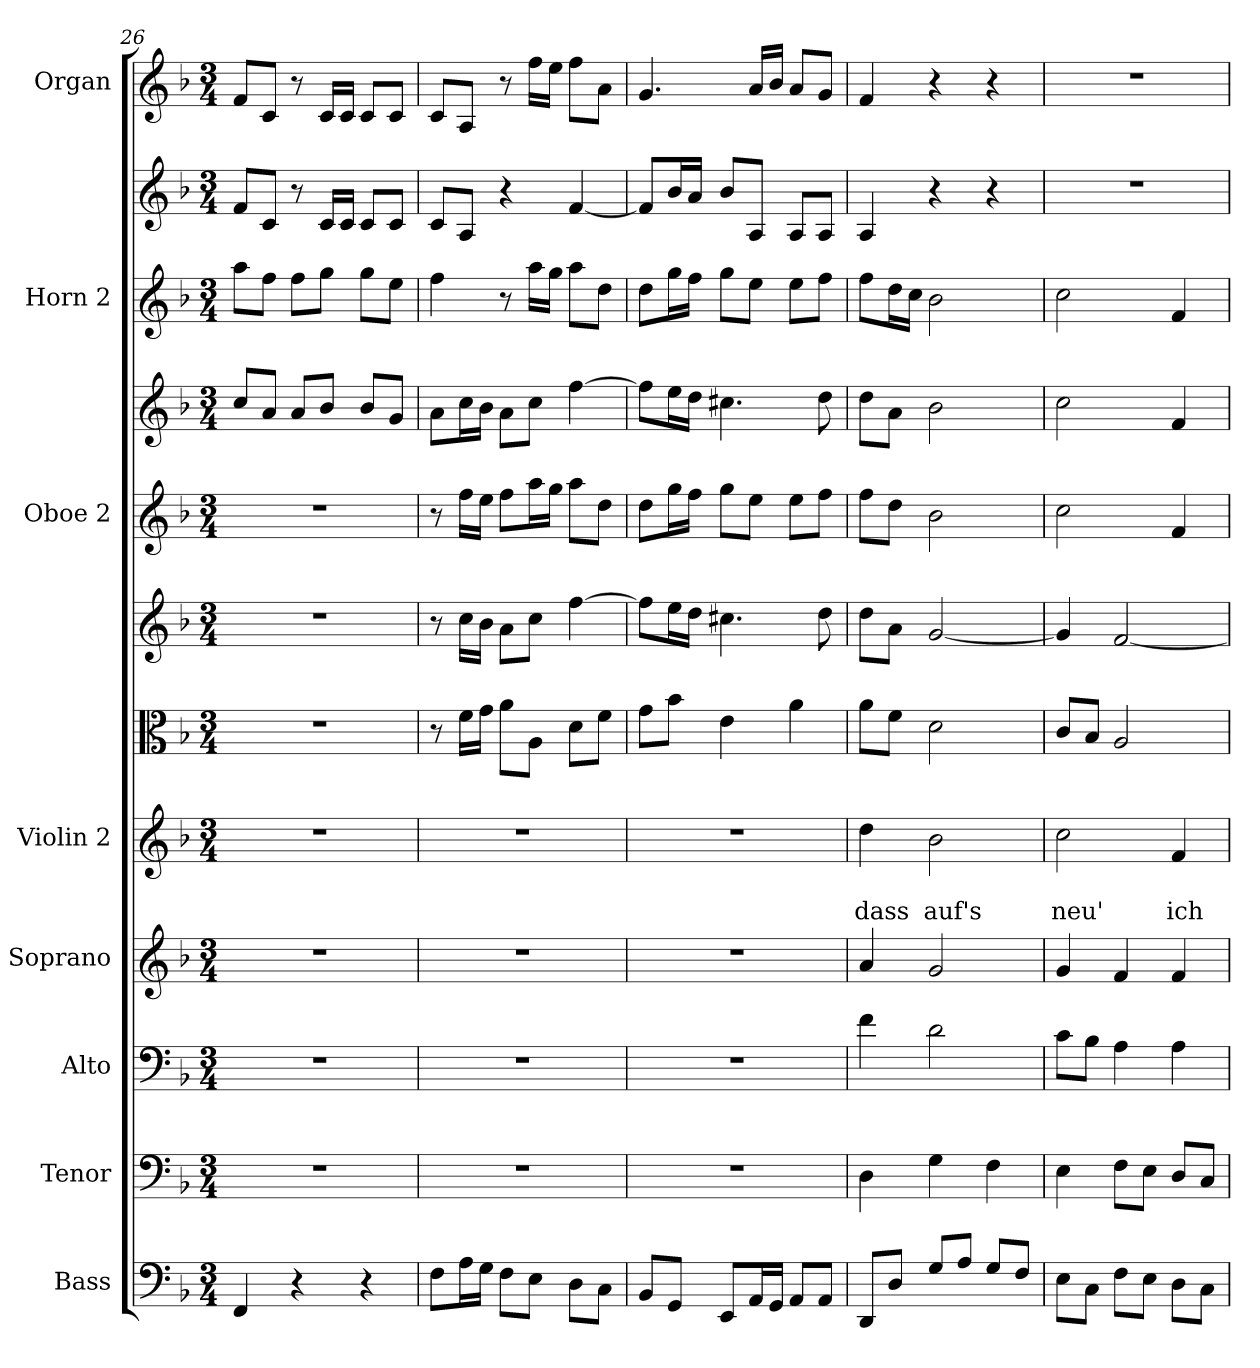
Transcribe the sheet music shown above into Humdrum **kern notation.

**kern	**kern	**kern	**kern	**kern	**text	**text	**kern	**kern	**kern	**kern	**kern	**kern	**kern
*part8	*part7	*part6	*part5	*part4	*part4	*part4	*part4	*part4	*part3	*part3	*part2	*part2	*part1
*staff12	*staff11	*staff10	*staff9	*staff8	*staff8	*staff8	*staff7	*staff6	*staff5	*staff4	*staff3	*staff2	*staff1
*I"Bass	*I"Tenor	*I"Alto	*I"Soprano	*I"Violin 2	*	*	*	*	*I"Oboe 2	*	*I"Horn 2	*	*I"Organ
*I'B.	*I'T.	*I'A.	*I'S.	*I'Vn2	*	*	*	*	*I'O1	*	*I'H2	*	*I'Org
!!LO:PB:g=z
*clefF4	*clefF4	*clefF4	*clefG2	*clefG2	*	*	*clefC3	*clefG2	*clefG2	*clefG2	*clefG2	*clefG2	*clefG2
*k[b-]	*k[b-]	*k[b-]	*k[b-]	*k[b-]	*	*	*k[b-]	*k[b-]	*k[b-]	*k[b-]	*k[b-]	*k[b-]	*k[b-]
*F:	*F:	*F:	*F:	*F:	*	*	*F:	*F:	*F:	*F:	*F:	*F:	*F:
*M3/4	*M3/4	*M3/4	*M3/4	*M3/4	*	*	*M3/4	*M3/4	*M3/4	*M3/4	*M3/4	*M3/4	*M3/4
=26	=26	=26	=26	=26	=26	=26	=26	=26	=26	=26	=26	=26	=26
4FF/	2.r	2.r	2.r	2.r	.	.	2.r	2.r	2.r	8cc/L	8aa\L	8f/L	8f/L
.	.	.	.	.	.	.	.	.	.	8a/J	8ff\J	8c/J	8c/J
4r	.	.	.	.	.	.	.	.	.	8a/L	8ff\L	8r	8r
.	.	.	.	.	.	.	.	.	.	8b-/J	8gg\J	16c/LL	16c/LL
.	.	.	.	.	.	.	.	.	.	.	.	16c/JJ	16c/JJ
4r	.	.	.	.	.	.	.	.	.	8b-/L	8gg\L	8c/L	8c/L
.	.	.	.	.	.	.	.	.	.	8g/J	8ee\J	8c/J	8c/J
=27	=27	=27	=27	=27	=27	=27	=27	=27	=27	=27	=27	=27	=27
8F\L	2.r	2.r	2.r	2.r	.	.	8r	8r	8r	8a\L	4ff\	8c/L	8c/L
16A\L	.	.	.	.	.	.	16f\LL	16cc\LL	16ff\LL	16cc\L	.	8A/J	8A/J
16G\JJ	.	.	.	.	.	.	16g\JJ	16b-\JJ	16ee\JJ	16b-\JJ	.	.	.
8F\L	.	.	.	.	.	.	8a\L	8a\L	8ff\L	8a\L	8r	4r	8r
8E\J	.	.	.	.	.	.	8A\J	8cc\J	16aa\L	8cc\J	16aa\LL	.	16ff\LL
.	.	.	.	.	.	.	.	.	16gg\JJ	.	16gg\JJ	.	16ee\JJ
8D\L	.	.	.	.	.	.	8d\L	[4ff\	8aa\L	[4ff\	8aa\L	[4f/	8ff\L
8C\J	.	.	.	.	.	.	8f\J	.	8dd\J	.	8dd\J	.	8a\J
=28	=28	=28	=28	=28	=28	=28	=28	=28	=28	=28	=28	=28	=28
8BB-/L	2.r	2.r	2.r	2.r	.	.	8g\L	8ff\L]	8dd\L	8ff\L]	8dd\L	8f/L]	4.g/
8GG/J	.	.	.	.	.	.	8b-\J	16ee\L	16gg\L	16ee\L	16gg\L	16b-/L	.
.	.	.	.	.	.	.	.	16dd\JJ	16ff\JJ	16dd\JJ	16ff\JJ	16a/JJ	.
8EE/L	.	.	.	.	.	.	4e\	4.cc#X\	8gg\L	4.cc#X\	8gg\L	8b-/L	.
16AA/L	.	.	.	.	.	.	.	.	8ee\J	.	8ee\J	8A/J	16a/LL
16GG/JJ	.	.	.	.	.	.	.	.	.	.	.	.	16b-/JJ
8AA/L	.	.	.	.	.	.	4a\	.	8ee\L	.	8ee\L	8A/L	8a/L
8AA/J	.	.	.	.	.	.	.	8dd\	8ff\J	8dd\	8ff\J	8A/J	8g/J
=29	=29	=29	=29	=29	=29	=29	=29	=29	=29	=29	=29	=29	=29
8DD/L	4D\	4f\	4a/	4dd\	.	dass	8a\L	8dd\L	8ff\L	8dd\L	8ff\L	4A/	4f/
8D/J	.	.	.	.	.	.	8f\J	8a\J	8dd\J	8a\J	16dd\L	.	.
.	.	.	.	.	.	.	.	.	.	.	16cc\JJ	.	.
8G/L	4G\	2d\	2g/	2b-\	.	auf's	2d\	[2g/	2b-\	2b-\	2b-\	4r	4r
8A/J	.	.	.	.	.	.	.	.	.	.	.	.	.
8G/L	4F\	.	.	.	.	.	.	.	.	.	.	4r	4r
8F/J	.	.	.	.	.	.	.	.	.	.	.	.	.
=30	=30	=30	=30	=30	=30	=30	=30	=30	=30	=30	=30	=30	=30
8E\L	4E\	8c\L	4g/	2cc\	.	neu'	8c/L	4g/]	2cc\	2cc\	2cc\	2.r	2.r
8C\J	.	8B-\J	.	.	.	.	8B-/J	.	.	.	.	.	.
8F\L	8F\L	4A\	4f/	.	.	.	2A/	[2f/	.	.	.	.	.
8E\J	8E\J	.	.	.	.	.	.	.	.	.	.	.	.
8D\L	8D/L	4A\	4f/	4f/	.	ich	.	.	4f/	4f/	4f/	.	.
8C\J	8C/J	.	.	.	.	.	.	.	.	.	.	.	.
=	=	=	=	=	=	=	=	=	=	=	=	=	=
*-	*-	*-	*-	*-	*-	*-	*-	*-	*-	*-	*-	*-	*-
